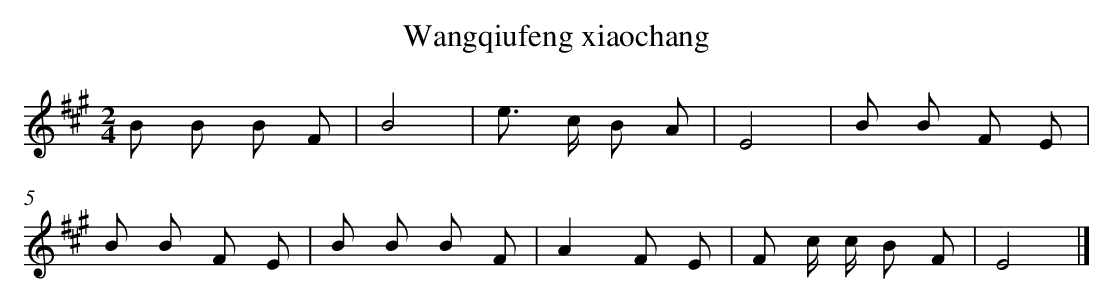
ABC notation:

X:1
T: Wangqiufeng xiaochang
L: 1/8
M: 2/4
K: A
B B B F [I:setbarnb 1]|
B4 |
e> c B A |
E4 |
B B F E |
B B F E |
B B B F |
A2F E |
F c/ c/ B F |
E4 |]
